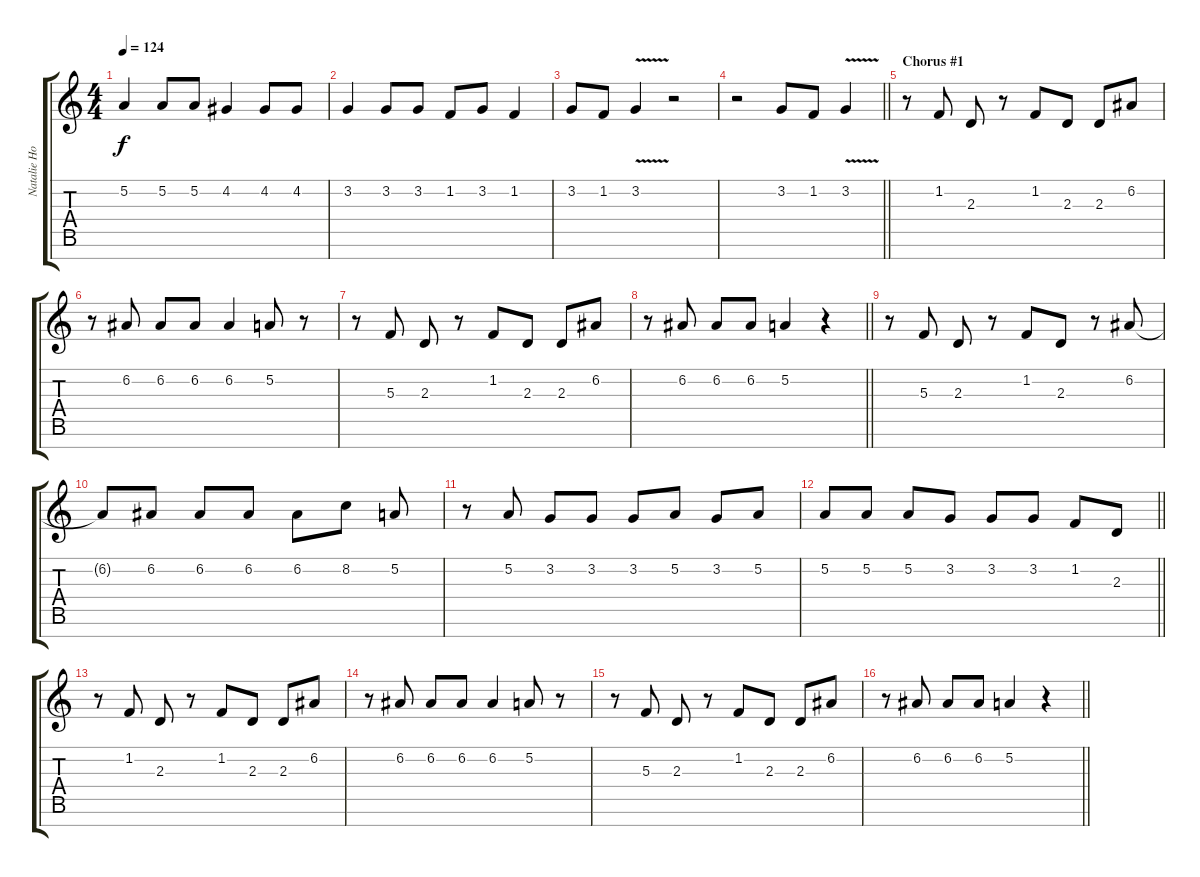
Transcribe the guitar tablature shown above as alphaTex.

\track ("Natalie Horler" "Natalie Ho") {instrument brightacousticpiano}
\staff {score tabs}
\tuning (A5 E4 C4 G3 D3 A2 D2) {hide}
\ts (4 4)
\tempo 124
\clef g2
\ks c
5.2.4{dy f} 5.2.8 5.2.8 4.2.4 4.2.8 4.2.8 |
3.2.4 3.2.8 3.2.8 1.2.8 3.2.8 1.2.4 |
3.2.8 1.2.8 3.2{v}.4 r.2 |
\barLineRight lightlight
r.2 3.2.8 1.2.8 3.2{v}.4 |
\section ("" "Chorus #1")
r.8 1.2.8 2.3.8 r.8 1.2.8 2.3.8 2.3.8 6.2.8 |
r.8 6.2.8 6.2.8 6.2.8 6.2.4 5.2.8 r.8 |
r.8 5.3.8 2.3.8 r.8 1.2.8 2.3.8 2.3.8 6.2.8 |
\barLineRight lightlight
r.8 6.2.8 6.2.8 6.2.8 5.2.4 r.4 |
r.8 5.3.8 2.3.8 r.8 1.2.8 2.3.8 r.8 6.2.8 |
6.2{t}.8 6.2.8 6.2.8 6.2.8 6.2.8 8.2.8 5.2.8 |
r.8 5.2.8 3.2.8 3.2.8 3.2.8 5.2.8 3.2.8 5.2.8 |
\barLineRight lightlight
5.2.8 5.2.8 5.2.8 3.2.8 3.2.8 3.2.8 1.2.8 2.3.8 |
r.8 1.2.8 2.3.8 r.8 1.2.8 2.3.8 2.3.8 6.2.8 |
r.8 6.2.8 6.2.8 6.2.8 6.2.4 5.2.8 r.8 |
r.8 5.3.8 2.3.8 r.8 1.2.8 2.3.8 2.3.8 6.2.8 |
\barLineRight lightlight
r.8 6.2.8 6.2.8 6.2.8 5.2.4 r.4
